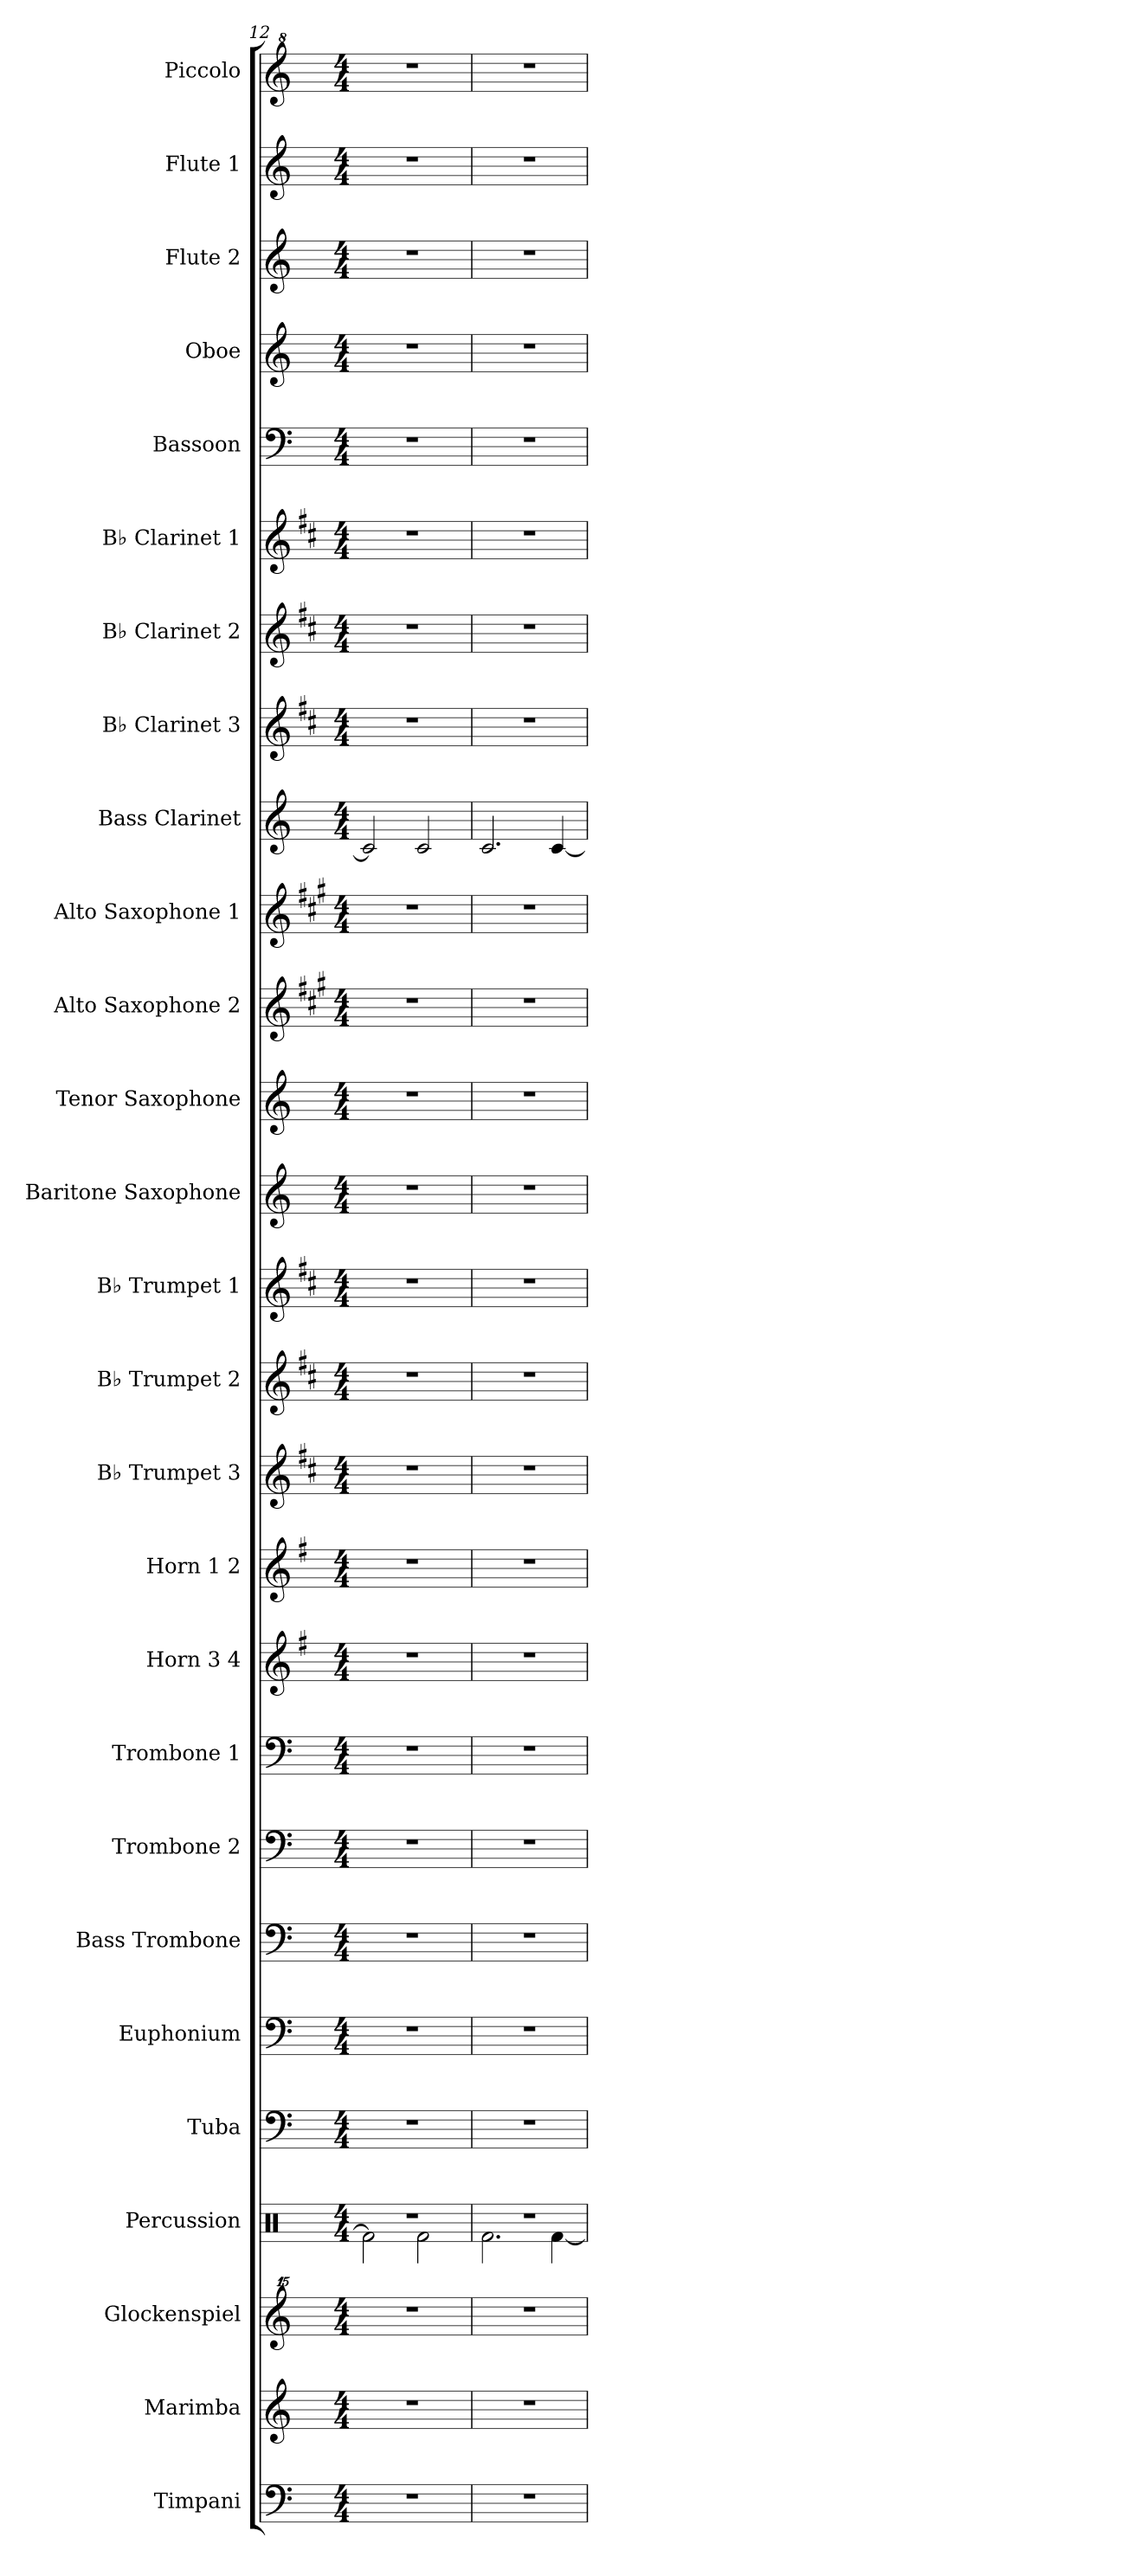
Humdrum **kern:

**kern	**kern	**kern	**kern	**kern	**kern	**kern	**kern	**kern	**kern	**kern	**kern	**kern	**kern	**kern	**kern	**kern	**kern	**kern	**kern	**kern	**kern	**kern	**kern	**kern	**kern	**kern
*part27	*part26	*part25	*part24	*part23	*part22	*part21	*part20	*part19	*part18	*part17	*part16	*part15	*part14	*part13	*part12	*part11	*part10	*part9	*part8	*part7	*part6	*part5	*part4	*part3	*part2	*part1
*staff27	*staff26	*staff25	*staff24	*staff23	*staff22	*staff21	*staff20	*staff19	*staff18	*staff17	*staff16	*staff15	*staff14	*staff13	*staff12	*staff11	*staff10	*staff9	*staff8	*staff7	*staff6	*staff5	*staff4	*staff3	*staff2	*staff1
*I"Timpani	*I"Marimba	*I"Glockenspiel	*I"Percussion	*I"Tuba	*I"Euphonium	*I"Bass Trombone	*I"Trombone 2	*I"Trombone 1	*I"Horn 3 4	*I"Horn 1 2	*I"B♭ Trumpet 3	*I"B♭ Trumpet 2	*I"B♭ Trumpet 1	*I"Baritone Saxophone	*I"Tenor Saxophone	*I"Alto Saxophone 2	*I"Alto Saxophone 1	*I"Bass Clarinet	*I"B♭ Clarinet 3	*I"B♭ Clarinet 2	*I"B♭ Clarinet 1	*I"Bassoon	*I"Oboe	*I"Flute 2	*I"Flute 1	*I"Piccolo
*I'Timp.	*I'Mrm.	*I'Glk.	*I'Perc.	*I'Tu.	*I'Eu.	*I'B. Trb.	*I'Trb. 2	*I'Trb. 1	*I'Hn. 3 4	*I'Hn. 1 2	*I'Tpt. 3	*I'Tpt. 2	*I'Tpt. 1	*I'Bar. Sax.	*I'T. Sax.	*I'A. Sax. 2	*I'A. Sax. 1	*I'B. Cl.	*I'B♭ Cl. 3	*I'B♭ Cl. 2	*I'B♭ Cl. 1	*I'Bsn.	*I'Ob.	*I'Fl. 2	*I'Fl. 1	*I'Picc.
*clefF4	*clefG2	*clefG^^2	*clefX	*clefF4	*clefF4	*clefF4	*clefF4	*clefF4	*clefG2	*clefG2	*clefG2	*clefG2	*clefG2	*clefG2	*clefG2	*clefG2	*clefG2	*clefG2	*clefG2	*clefG2	*clefG2	*clefF4	*clefG2	*clefG2	*clefG2	*clefG^2
*	*	*	*	*	*	*	*	*	*ITrd4c7	*ITrd4c7	*ITrd1c2	*ITrd1c2	*ITrd1c2	*ITrd12c21	*ITrd8c14	*ITrd5c9	*ITrd5c9	*ITrd8c14	*ITrd1c2	*ITrd1c2	*ITrd1c2	*	*	*	*	*ITrd-7c-12
*k[]	*k[]	*k[]	*k[]	*k[]	*k[]	*k[]	*k[]	*k[]	*k[]	*k[]	*k[]	*k[]	*k[]	*k[]	*k[]	*k[]	*k[]	*k[]	*k[]	*k[]	*k[]	*k[]	*k[]	*k[]	*k[]	*k[]
*C:	*C:	*C:	*C:	*C:	*C:	*C:	*C:	*C:	*C:	*C:	*C:	*C:	*C:	*C:	*C:	*C:	*C:	*C:	*C:	*C:	*C:	*C:	*C:	*C:	*C:	*C:
*M4/4	*M4/4	*M4/4	*M4/4	*M4/4	*M4/4	*M4/4	*M4/4	*M4/4	*M4/4	*M4/4	*M4/4	*M4/4	*M4/4	*M4/4	*M4/4	*M4/4	*M4/4	*M4/4	*M4/4	*M4/4	*M4/4	*M4/4	*M4/4	*M4/4	*M4/4	*M4/4
=12	=12	=12	=12	=12	=12	=12	=12	=12	=12	=12	=12	=12	=12	=12	=12	=12	=12	=12	=12	=12	=12	=12	=12	=12	=12	=12
*	*	*	*^	*	*	*	*	*	*	*	*	*	*	*	*	*	*	*	*	*	*	*	*	*	*	*
1r	1r	1r	1r	2Rf\]	1r	1r	1r	1r	1r	1r	1r	1r	1r	1r	1r	1r	1r	1r	2C/]	1r	1r	1r	1r	1r	1r	1r	1r
.	.	.	.	2Rf\	.	.	.	.	.	.	.	.	.	.	.	.	.	.	2C/	.	.	.	.	.	.	.	.
=13	=13	=13	=13	=13	=13	=13	=13	=13	=13	=13	=13	=13	=13	=13	=13	=13	=13	=13	=13	=13	=13	=13	=13	=13	=13	=13	=13
1r	1r	1r	1r	2.Rf\	1r	1r	1r	1r	1r	1r	1r	1r	1r	1r	1r	1r	1r	1r	2.C/	1r	1r	1r	1r	1r	1r	1r	1r
.	.	.	.	[4Rf\	.	.	.	.	.	.	.	.	.	.	.	.	.	.	[4C/	.	.	.	.	.	.	.	.
*	*	*	*v	*v	*	*	*	*	*	*	*	*	*	*	*	*	*	*	*	*	*	*	*	*	*	*	*
=	=	=	=	=	=	=	=	=	=	=	=	=	=	=	=	=	=	=	=	=	=	=	=	=	=	=
*-	*-	*-	*-	*-	*-	*-	*-	*-	*-	*-	*-	*-	*-	*-	*-	*-	*-	*-	*-	*-	*-	*-	*-	*-	*-	*-
